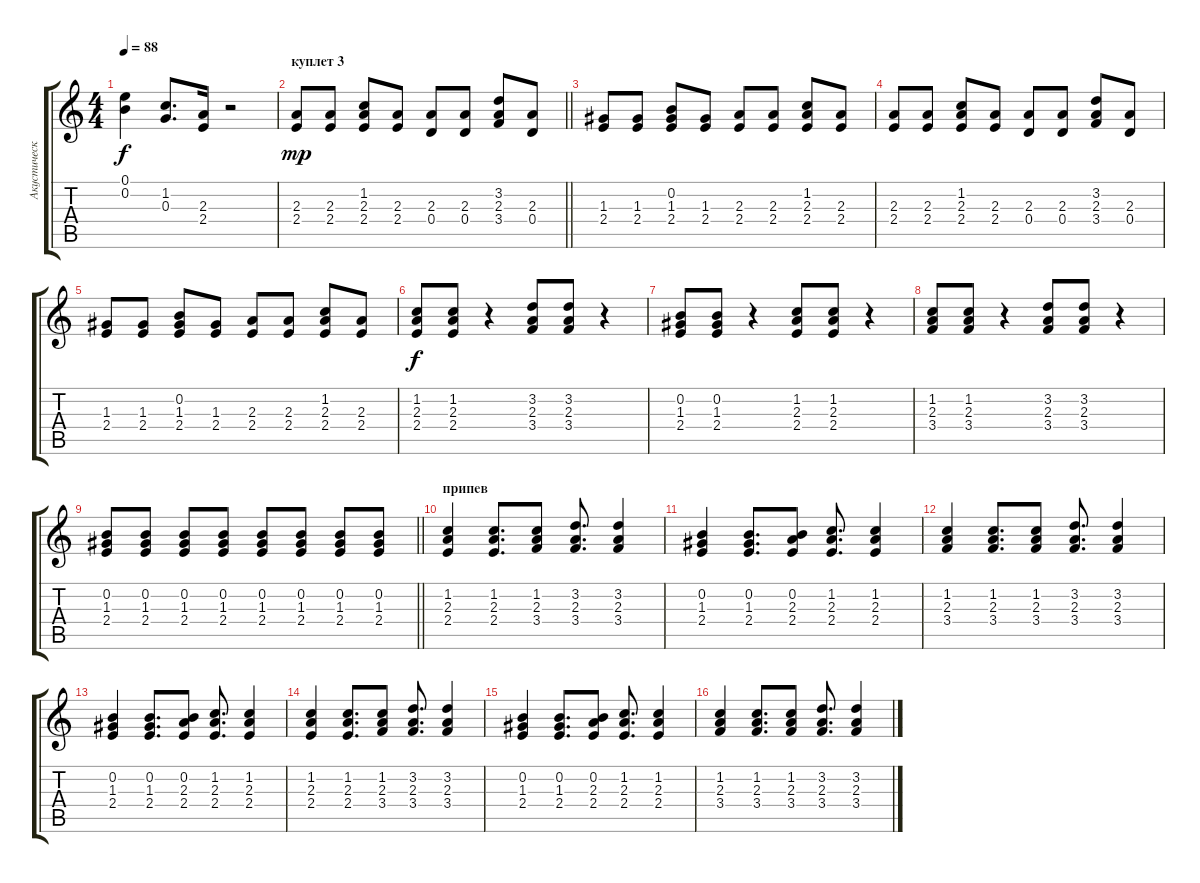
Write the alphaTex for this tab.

\track ("Акустическая гитара" "Акустическ") {instrument acousticguitarsteel}
\staff {score tabs}
\tuning (E4 B3 G3 D3 A2 E2) {hide}
\ts (4 4)
\tempo 88
\clef g2
\ks c
(0.1 0.2).4{dy f} (1.2 0.3).8{d} (2.3 2.4).16 r.2 |
\section ("" "куплет 3")
\barLineRight lightlight
(2.3 2.4).8{dy mp volume 15} (2.3 2.4).8 (1.2 2.3 2.4).8 (2.3 2.4).8 (2.3 0.4).8 (2.3 0.4).8 (3.2 2.3 3.4).8 (2.3 0.4).8 |
(1.3 2.4).8 (1.3 2.4).8 (0.2 1.3 2.4).8 (1.3 2.4).8 (2.3 2.4).8 (2.3 2.4).8 (1.2 2.3 2.4).8 (2.3 2.4).8 |
(2.3 2.4).8 (2.3 2.4).8 (1.2 2.3 2.4).8 (2.3 2.4).8 (2.3 0.4).8 (2.3 0.4).8 (3.2 2.3 3.4).8 (2.3 0.4).8 |
(1.3 2.4).8 (1.3 2.4).8 (0.2 1.3 2.4).8 (1.3 2.4).8 (2.3 2.4).8 (2.3 2.4).8 (1.2 2.3 2.4).8 (2.3 2.4).8 |
(1.2 2.3 2.4).8{dy f volume 13} (1.2 2.3 2.4).8 r.4 (3.2 2.3 3.4).8 (3.2 2.3 3.4).8 r.4 |
(0.2 1.3 2.4).8 (0.2 1.3 2.4).8 r.4 (1.2 2.3 2.4).8 (1.2 2.3 2.4).8 r.4 |
(1.2 2.3 3.4).8 (1.2 2.3 3.4).8 r.4 (3.2 2.3 3.4).8 (3.2 2.3 3.4).8 r.4 |
\barLineRight lightlight
(0.2 1.3 2.4).8 (0.2 1.3 2.4).8 (0.2 1.3 2.4).8 (0.2 1.3 2.4).8 (0.2 1.3 2.4).8 (0.2 1.3 2.4).8 (0.2 1.3 2.4).8 (0.2 1.3 2.4).8 |
\section ("" "припев")
(1.2 2.3 2.4).4 (1.2 2.3 2.4).8{d} (1.2 2.3 3.4).8 (3.2 2.3 3.4).8{d} (3.2 2.3 3.4).4 |
(0.2 1.3 2.4).4 (0.2 1.3 2.4).8{d} (0.2 2.3 2.4).8 (1.2 2.3 2.4).8{d} (1.2 2.3 2.4).4 |
(1.2 2.3 3.4).4 (1.2 2.3 3.4).8{d} (1.2 2.3 3.4).8 (3.2 2.3 3.4).8{d} (3.2 2.3 3.4).4 |
(0.2 1.3 2.4).4 (0.2 1.3 2.4).8{d} (0.2 2.3 2.4).8 (1.2 2.3 2.4).8{d} (1.2 2.3 2.4).4 |
(1.2 2.3 2.4).4 (1.2 2.3 2.4).8{d} (1.2 2.3 3.4).8 (3.2 2.3 3.4).8{d} (3.2 2.3 3.4).4 |
(0.2 1.3 2.4).4 (0.2 1.3 2.4).8{d} (0.2 2.3 2.4).8 (1.2 2.3 2.4).8{d} (1.2 2.3 2.4).4 |
(1.2 2.3 3.4).4 (1.2 2.3 3.4).8{d} (1.2 2.3 3.4).8 (3.2 2.3 3.4).8{d} (3.2 2.3 3.4).4
